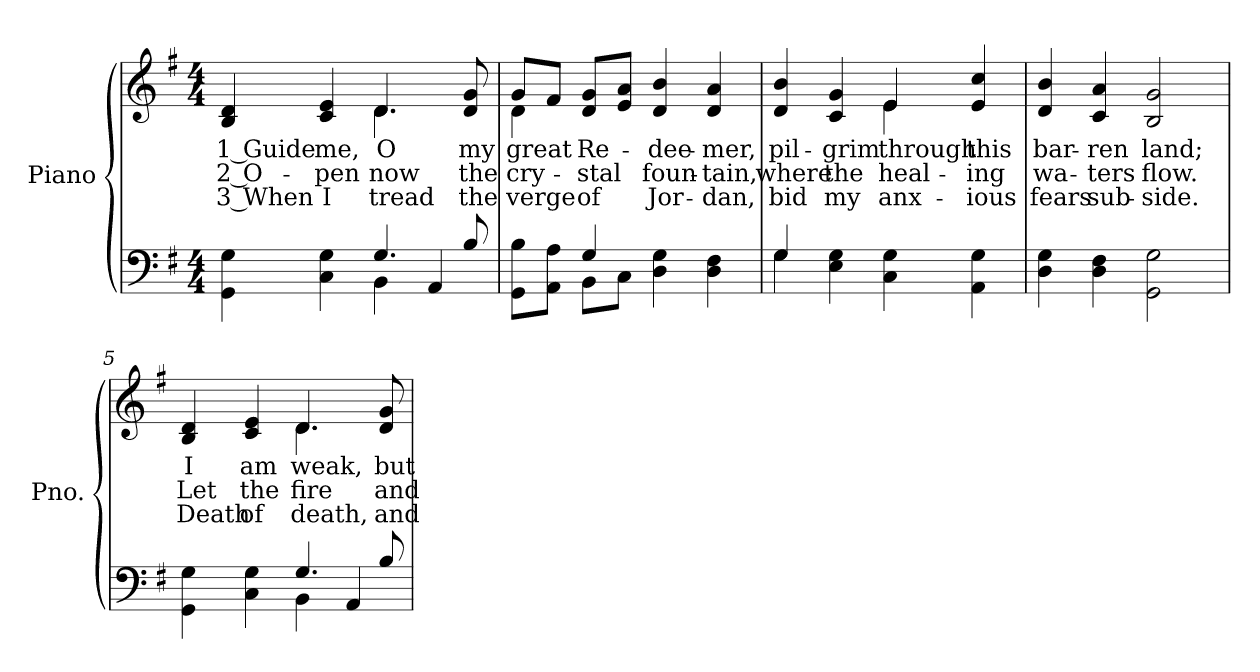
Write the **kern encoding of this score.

**kern	**kern	**text	**text	**text
*part2	*part1	*part1	*part1	*part1
*staff2	*staff1	*staff1	*staff1	*staff1
*I"Piano	*I"Piano	*	*	*
*I'Pno.	*I'Pno.	*	*	*
!!LO:PB:g=z
*clefF4	*clefG2	*	*	*
*k[f#]	*k[f#]	*	*	*
*G:	*G:	*	*	*
*M4/4	*M4/4	*	*	*
=1	=1	=1	=1	=1
*^	*	*	*	*
!	!	!	!LO:LY:b:color=#000000	!LO:LY:b:color=#000000	!LO:LY:b:color=#000000
*	*	*^	*	*	*
4GGi\ 4Gi	2ryy	4Bi/ 4di	2ryy	1 Guide	2 O-	3 When
!	!	!	!	!LO:LY:b:color=#000000	!LO:LY:b:color=#000000	!LO:LY:b:color=#000000
4Ci\ 4Gi	.	4ci/ 4ei	.	me,	-pen	I
!	!	!	!	!LO:LY:b:color=#000000	!LO:LY:b:color=#000000	!LO:LY:b:color=#000000
4.Gi/	4BBi\	4.di/	4.di\	O	now	tread
.	4AAi/	.	.	.	.	.
!	!	!	!	!LO:LY:b:color=#000000	!LO:LY:b:color=#000000	!LO:LY:b:color=#000000
8Bi/	.	8di/ 8gi	8ryy	my	the	the
=2	=2	=2	=2	=2	=2	=2
!	!	!	!	!LO:LY:b:color=#000000	!LO:LY:b:color=#000000	!LO:LY:b:color=#000000
8GGi\ 8Bi\L	4ryy	8gi/L	4di\	great	cry-	verge
8AAi\ 8Ai\J	.	8f#i/J	.	.	.	.
!	!	!	!	!LO:LY:b:color=#000000	!LO:LY:b:color=#000000	!LO:LY:b:color=#000000
4Gi/	8BBi\L	8di/ 8gi/L	2.ryy	Re-	-stal	of
.	8Ci\J	8ei/ 8ai/J	.	.	.	.
!	!	!	!	!LO:LY:b:color=#000000	!LO:LY:b:color=#000000	!LO:LY:b:color=#000000
4Di\ 4Gi	2ryy	4di/ 4bi	.	-dee-	foun-	Jor-
!	!	!	!	!LO:LY:b:color=#000000	!LO:LY:b:color=#000000	!LO:LY:b:color=#000000
4Di\ 4F#i	.	4di/ 4ai	.	-mer,	-tain,	-dan,
=3	=3	=3	=3	=3	=3	=3
!	!	!	!	!LO:LY:b:color=#000000	!LO:LY:b:color=#000000	!LO:LY:b:color=#000000
4Gi/	4Gi\	4di/ 4bi	2ryy	pil-	where	bid
!	!	!	!	!LO:LY:b:color=#000000	!LO:LY:b:color=#000000	!LO:LY:b:color=#000000
4Ei\ 4Gi	2.ryy	4ci/ 4gi	.	-grim	the	my
!	!	!	!	!LO:LY:b:color=#000000	!LO:LY:b:color=#000000	!LO:LY:b:color=#000000
4Ci\ 4Gi	.	4ei/	4ei\	through	heal-	anx-
!	!	!	!	!LO:LY:b:color=#000000	!LO:LY:b:color=#000000	!LO:LY:b:color=#000000
4AAi\ 4Gi	.	4ei/ 4cci	4ryy	this	-ing	-ious
*v	*v	*	*	*	*	*
*	*v	*v	*	*	*
!!LO:LB:g=z
=4	=4	=4	=4	=4
*	*^	*	*	*
!	!	!	!LO:LY:b:color=#000000	!LO:LY:b:color=#000000	!LO:LY:b:color=#000000
*	*v	*v	*	*	*
4Di\ 4Gi	4di/ 4bi	bar-	wa-	fears
!	!	!LO:LY:b:color=#000000	!LO:LY:b:color=#000000	!LO:LY:b:color=#000000
4Di\ 4F#i	4ci/ 4ai	-ren	-ters	sub-
!	!	!LO:LY:b:color=#000000	!LO:LY:b:color=#000000	!LO:LY:b:color=#000000
2GGi\ 2Gi	2Bi/ 2gi	land;	flow.	-side.
=5	=5	=5	=5	=5
*^	*	*	*	*
!	!	!	!LO:LY:b:color=#000000	!LO:LY:b:color=#000000	!LO:LY:b:color=#000000
*	*	*^	*	*	*
4GGi\ 4Gi	2ryy	4Bi/ 4di	2ryy	I	Let	Death
!	!	!	!	!LO:LY:b:color=#000000	!LO:LY:b:color=#000000	!LO:LY:b:color=#000000
4Ci\ 4Gi	.	4ci/ 4ei	.	am	the	of
!	!	!	!	!LO:LY:b:color=#000000	!LO:LY:b:color=#000000	!LO:LY:b:color=#000000
4.Gi/	4BBi\	4.di/	4.di\	weak,	fire	death,
.	4AAi/	.	.	.	.	.
!	!	!	!	!LO:LY:b:color=#000000	!LO:LY:b:color=#000000	!LO:LY:b:color=#000000
8Bi/	.	8di/ 8gi	8ryy	but	and	and
*v	*v	*	*	*	*	*
*	*v	*v	*	*	*
=	=	=	=	=
*-	*-	*-	*-	*-
